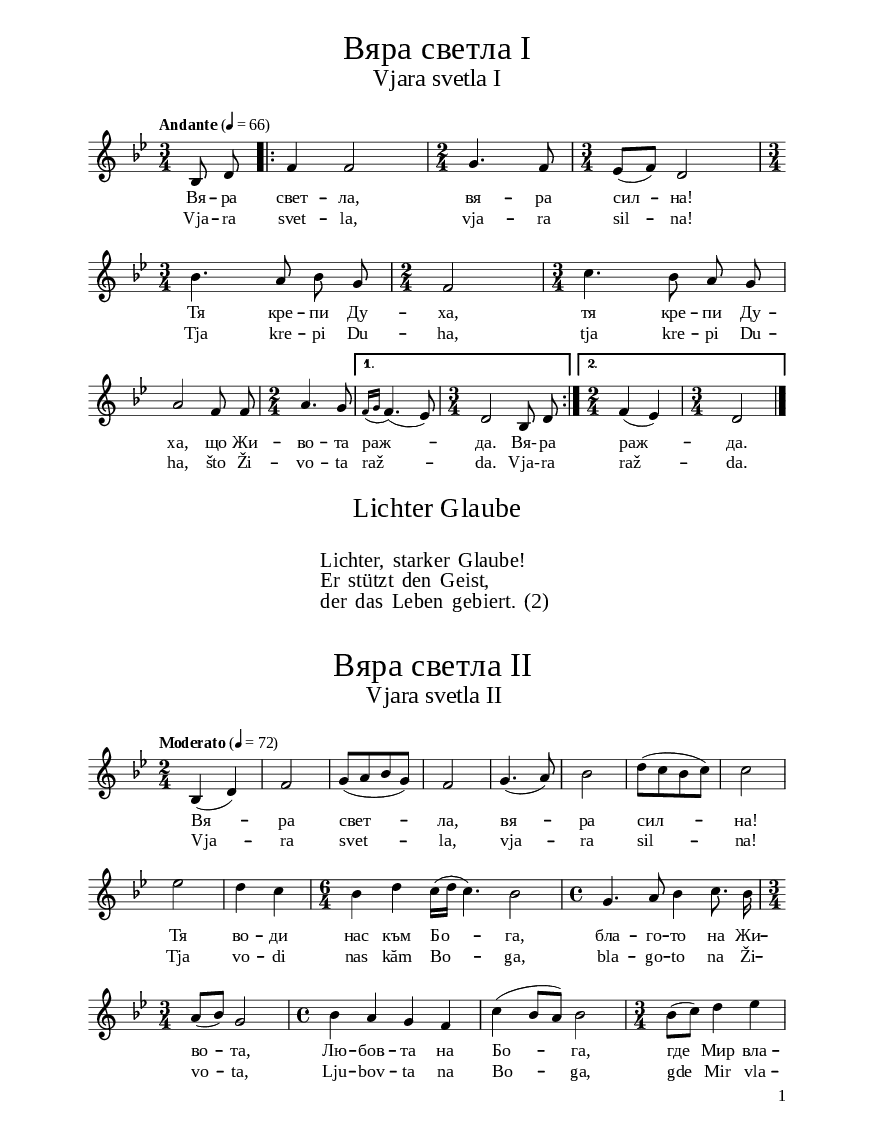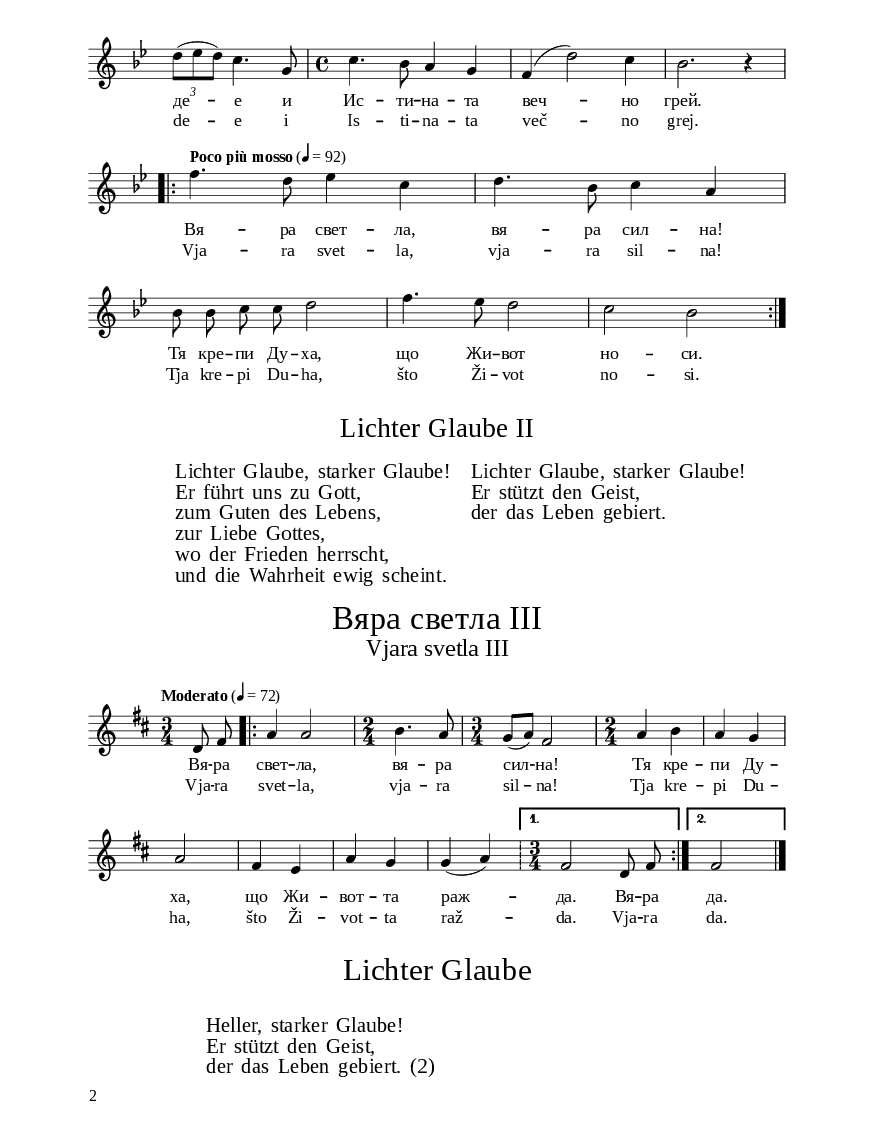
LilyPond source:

\version "2.24.1"

% include paper part and global functions
\include "include/globals.ily"

\bookpart {
  \label #'ref170_1
  \tocItem \markup "Вяра светла I – Vjara svetla I "
  \include "include/bookpart-paper.ily"
  \score {
    \include "include/score-layout.ily"

    \new Voice \absolute {
      \clef treble
      \key bes \major
      \time 3/4
      \tempoFunc "Andante" 4 "66"
      \autoBeamOff
      \partial 4
      bes8  d'8 |
      \repeat volta 2 {
        f'4  % 2
        f'2 | % 3
        \time 2/4  % 3
        g'4.  f'8 | \time 3/4 es'8 ( [  f'8 ) ] % 4
        d'2 | % 5
        \time 3/4  | \break % 5
        bes'4.  a'8 bes'8  g'8
        | % 6
        \time 2/4  | % 6
        f'2 | % 7
        \time 3/4  | % 7
        c''4. bes'8  a'8  g'8 |  \break % 8
        a'2 f'8  f'8 |  \time 2/4 a'4.  g'8 |
      }
      \alternative {
        {
          \grace {  f'16 ( [  g'16 ] }  f'4. ) (
          es'8 ) | % 11
          \time 3/4 d'2  bes8 d'8
        }
        { \time 2/4 f'4 (es') | \time 3/4 d'2  }
      }

      \bar "|."
    }

    \addlyrics {
      Вя -- ра свет -- ла, вя -- ра сил
      -- на! Тя кре -- пи Ду -- ха, тя
      кре -- пи Ду -- ха, що Жи -- во --
      та раж -- да. "Вя-" -- ра раж -- да.}
      \addlyrics {
        Vja -- ra svet -- la, vja -- ra sil
        -- na! Tja kre -- pi Du -- ha, tja
        kre -- pi Du -- ha, što Ži -- vo --
        ta raž -- da. "Vja-" -- ra raž -- da.}

        \header {
          title = \titleFunc "Вяра светла I" "Vjara svetla I"
        }

        \midi{}

      } % score



      % include foreign translation(s) of the song
      \version "2.22.1"

\markup \fill-line { \fontsize #deTitleFontSize "Lichter Glaube" }
\markup \null
\markup \null
\markup \fontsize #deCoupletFontSize {
  \hspace #21
  \override #`(baseline-skip . ,deCoupletBaselineSkip)
%  \override #'(baseline-skip . 2)

  \column {
    \line { " " }

  \line { " "Lichter, starker Glaube!}

  \line { " "Er stützt den Geist, }

  \line { " "der das Leben gebiert. (2)}

  }
}


      \markup \empty-two

      \label #'ref170_2
      \tocItem \markup "Вяра светла II – Vjara svetla II "

      \include "include/bookpart-paper.ily"
      \score {
        \include "include/score-layout.ily"

        \new Voice \absolute {
          \clef treble
          \key bes \major
          \time 2/4
          \tempoFunc "Moderato" 4 "72"
          \autoBeamOff
          bes4 (  d'4 )  f'2 | % 2
          g'8 ( [  a'8  bes'8  g'8 ) ]  f'2
          | % 3
          g'4. (  a'8 )  bes'2 | % 4
          d''8 ( [  c''8  bes'8  c''8 ) ]
          c''2 \break | % 5
          es''2  d''4  c''4 | % 6
          \time 6/4  | % 6
          bes'4  d''4  c''16 ( [  d''16 ]
          c''4. )  bes'2 | % 7
          \time 4/4  | % 7
          g'4.  a'8  bes'4  c''8.
          bes'16 \break | % 8
          \time 3/4  | % 8
          a'8 ( [  bes'8 ) ]  g'2 | % 9
          \time 4/4  | % 9
          bes'4  a'4  g'4  f'4 |
          c''4 (  bes'8 [  a'8 ) ]  bes'2 | % 11
          \time 3/4  | % 11
          bes'8 ( [  c''8 ])   d''4  es''4
          \break | % 12
          \times 2/3  {
            d''8 ( [  es''8  d''8 ) ]
          }
          c''4.  g'8 | % 13
          \time 4/4  | % 13
          c''4.  bes'8  a'4  g'4 | % 14
          f'4 (  d''2 )  c''4 | % 15
          bes'2. r4 \break
          \repeat volta 2 {
            | % 16
            \tempoFunc "Poco più mosso" 4 "92"

            f''4.  d''8  es''4  c''4 | % 17
            d''4.  bes'8  c''4  a'4 \break | % 18
            bes'8  bes'8  c''8  c''8
            d''2 | % 19
            f''4.  es''8  d''2 |
            c''2  bes'2
          }
        }

        \addlyrics {
          Вя -- ра свет --   ла,
          вя -- ра сил --   на!
          Тя во -- ди нас към Бо --
          га, бла -- го -- то на Жи -- во
          -- та, Лю -- бов -- та на Бо --
          га, где  Мир вла -- де --
          е и Ис -- ти -- на -- та веч
          -- но грей. Вя -- ра свет -- ла,
          вя -- ра сил -- на! Тя кре -- пи
          Ду -- ха, що Жи -- вот но -- си.}
          \addlyrics {
            Vja -- ra svet --   la,
            vja -- ra sil --   na!
            Tja vo -- di nas kăm Bo --
            ga, bla -- go -- to na Ži -- vo
            -- ta, Lju -- bov -- ta na Bo --
            ga, gde  Mir vla -- de --
            e i Is -- ti -- na -- ta več
            -- no grej. Vja -- ra svet -- la,
            vja -- ra sil -- na! Tja kre -- pi
            Du -- ha, što Ži -- vot no -- si.}

            \header {
              title = \titleFunc "Вяра светла II " "Vjara svetla II "
            }

            \midi{}

          } % score



          % include foreign translation(s) of the song
          \version "2.24.2"

\markup \fill-line { \fontsize #deTitleFontSize "Lichter Glaube II" }
\markup \null
\markup \null
\markup \fontsize #deCoupletFontSize {
  \hspace #7
  \override #`(baseline-skip . ,deCoupletBaselineSkip)

  \column {

\line { " "Lichter Glaube, starker Glaube!}

\line { " "Er führt uns zu Gott, }

\line { " "zum Guten des Lebens,}

\line { " "zur Liebe Gottes,}

\line { " "wo der Frieden herrscht, }

\line { " "und die Wahrheit ewig scheint.}
\line { " " }

  }
  
   \override #`(baseline-skip . ,deCoupletBaselineSkip)
    \column {

\line { " "Lichter Glaube, starker Glaube!}

\line { " "Er stützt den Geist, }

\line { " "der das Leben gebiert.}

  }
}


          \label #'ref170_3
          \tocItem \markup "Вяра светла III – Vjara svetla III "

          \include "include/bookpart-paper.ily"
          \score {
            \include "include/score-layout.ily"

            \new Voice \absolute {
              \clef treble
              \key d \major
              \time 3/4
              \tempoFunc "Moderato" 4 "72"
              \autoBeamOff
              \partial 4
              d'8  fis'8 | \repeat volta 2 {
                a'4  % 2
                a'2 | % 3
                \time 2/4 b'4.  a'8 | \time 3/4 g'8 ( [  a'8 ])  % 4
                fis'2 | % 5
                \time 2/4 a'4 b'4  | % 6
                a'4  g'4 \break | % 7
                a'2 | % 8
                fis'4  e'4 | % 9
                a'4  g'4 |
                g'4 (  a'4 ) \bar "!" |
              }  % 11

              \alternative {
                {\time 3/4 fis'2 d'8 fis'8}
                { fis'2}
              }
              \bar "|."
            }

            \addlyrics {
              Вя -- ра свет --   ла,
              вя -- ра сил --   на! Тя кре -- пи Ду -- ха, що Жи -- вот -- та раж -- да. Вя -- ра да.}
              \addlyrics {
                Vja -- ra svet --   la,
                vja -- ra sil --   na! Tja kre -- pi Du -- ha, što Ži -- vot -- ta raž -- da. Vja -- ra da.}
                \header {
                  title = \titleFunc "Вяра светла III" "Vjara svetla III"
                }

                \midi{}

              } % score



              % include foreign translation(s) of the song
              \version "2.20.0"

\markup \fill-line { \fontsize #6 "Lichter Glaube" }
\markup \null
\markup \null
\markup \fontsize #+2.5 {
  \hspace #10
  \override #'(baseline-skip . 2)

  \column {
    \line { " " }

\line { " " Heller, starker Glaube! }

\line { " " Er stützt den Geist, }

\line { " " der das Leben gebiert. (2)}

  }
}



            } % bookpart

            % Più mosso
            %
